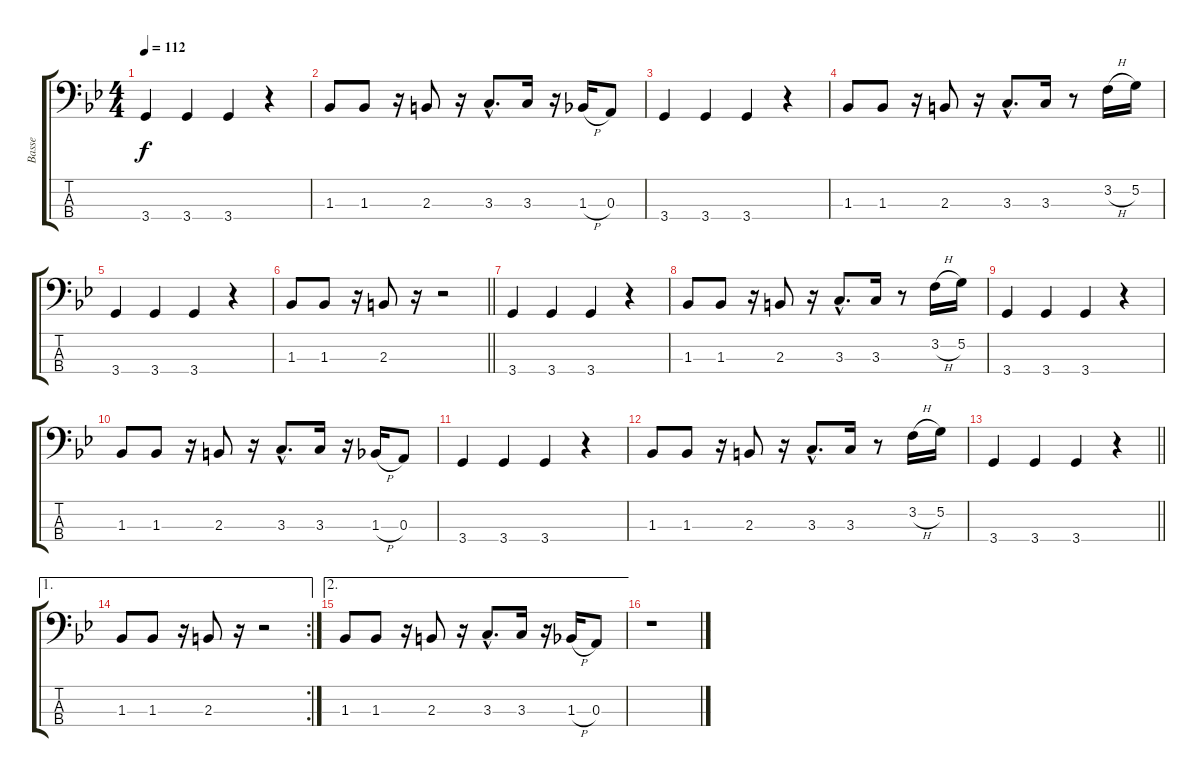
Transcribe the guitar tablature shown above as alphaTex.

\track ("Basse" "Basse") {instrument electricbassfinger}
\staff {score tabs}
\tuning (G2 D2 A1 E1) {hide}
\ts (4 4)
\tempo 112
\clef f4
\ks bb
3.4.4{dy f} 3.4.4 3.4.4 r.4 |
1.3.8 1.3.8 r.16 2.3.8 r.16 3.3{hac}.8{d} 3.3.16 r.16 1.3{h}.16 0.3.8 |
3.4.4 3.4.4 3.4.4 r.4 |
1.3.8 1.3.8 r.16 2.3.8 r.16 3.3{hac}.8{d} 3.3.16 r.8 3.2{h}.16 5.2.16 |
3.4.4 3.4.4 3.4.4 r.4 |
\barLineRight lightlight
1.3.8 1.3.8 r.16 2.3.8 r.16 r.2 |
3.4.4 3.4.4 3.4.4 r.4 |
1.3.8 1.3.8 r.16 2.3.8 r.16 3.3{hac}.8{d} 3.3.16 r.8 3.2{h}.16 5.2.16 |
3.4.4 3.4.4 3.4.4 r.4 |
1.3.8 1.3.8 r.16 2.3.8 r.16 3.3{hac}.8{d} 3.3.16 r.16 1.3{h}.16 0.3.8 |
3.4.4 3.4.4 3.4.4 r.4 |
1.3.8 1.3.8 r.16 2.3.8 r.16 3.3{hac}.8{d} 3.3.16 r.8 3.2{h}.16 5.2.16 |
\barLineRight lightlight
3.4.4 3.4.4 3.4.4 r.4 |
\ae 1
\rc 2
1.3.8 1.3.8 r.16 2.3.8 r.16 r.2 |
\ae 2
1.3.8 1.3.8 r.16 2.3.8 r.16 3.3{hac}.8{d} 3.3.16 r.16 1.3{h}.16 0.3.8 |
r.1
